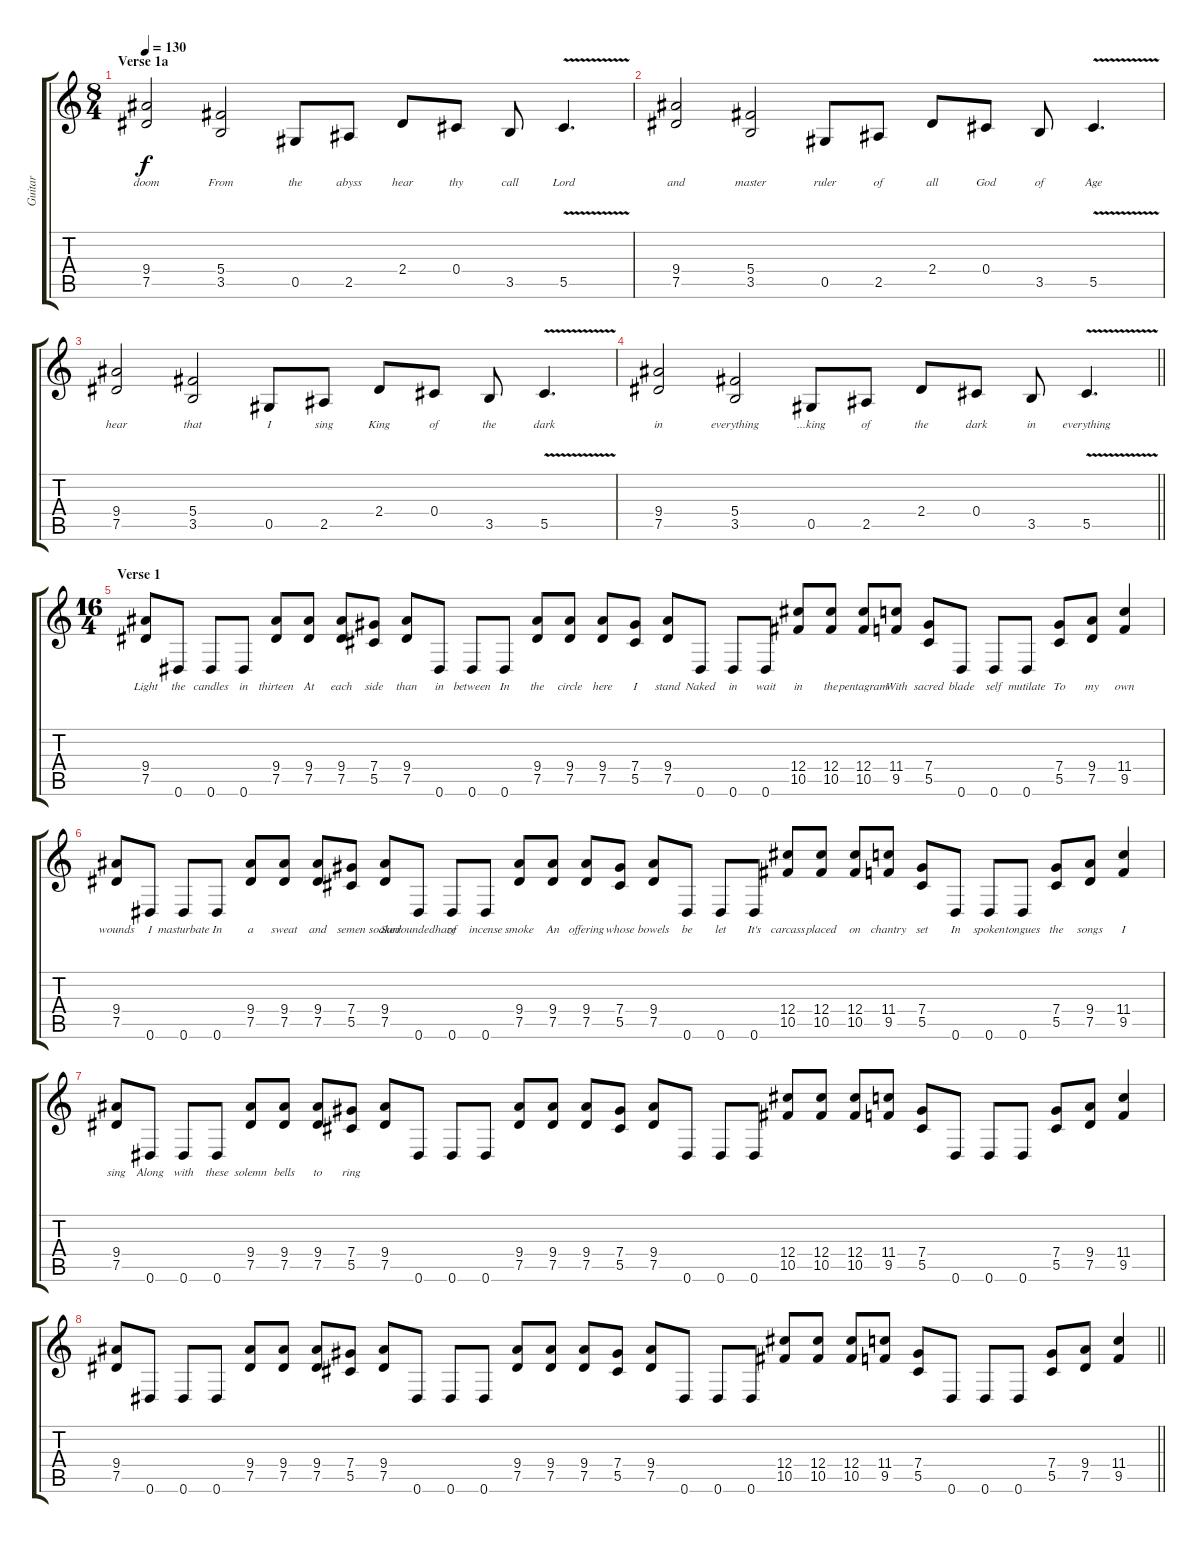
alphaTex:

\track ("Guitar" "Guitar") {instrument distortionguitar}
\staff {score tabs}
\tuning (Eb4 Bb3 Gb3 Db3 Ab2 Eb2) {hide}
\ts (8 4)
\section ("" "Verse 1a")
\tempo 130
\clef g2
\ks c
(9.4 7.5).2{lyrics (0 "doom") lyrics (1 "") lyrics (2 "") lyrics (3 "") lyrics (4 "") dy f} (5.4 3.5).2{lyrics (0 "From") lyrics (1 "") lyrics (2 "") lyrics (3 "") lyrics (4 "")} 0.5.8{lyrics (0 "the") lyrics (1 "") lyrics (2 "") lyrics (3 "") lyrics (4 "")} 2.5.8{lyrics (0 "abyss") lyrics (1 "") lyrics (2 "") lyrics (3 "") lyrics (4 "")} 2.4.8{lyrics (0 "hear") lyrics (1 "") lyrics (2 "") lyrics (3 "") lyrics (4 "")} 0.4.8{lyrics (0 "thy") lyrics (1 "") lyrics (2 "") lyrics (3 "") lyrics (4 "")} 3.5.8{lyrics (0 "call") lyrics (1 "") lyrics (2 "") lyrics (3 "") lyrics (4 "")} 5.5{v}.4{d lyrics (0 "Lord") lyrics (1 "") lyrics (2 "") lyrics (3 "") lyrics (4 "")} |
(9.4 7.5).2{lyrics (0 "and") lyrics (1 "") lyrics (2 "") lyrics (3 "") lyrics (4 "")} (5.4 3.5).2{lyrics (0 "master") lyrics (1 "") lyrics (2 "") lyrics (3 "") lyrics (4 "")} 0.5.8{lyrics (0 "ruler") lyrics (1 "") lyrics (2 "") lyrics (3 "") lyrics (4 "")} 2.5.8{lyrics (0 "of") lyrics (1 "") lyrics (2 "") lyrics (3 "") lyrics (4 "")} 2.4.8{lyrics (0 "all") lyrics (1 "") lyrics (2 "") lyrics (3 "") lyrics (4 "")} 0.4.8{lyrics (0 "God") lyrics (1 "") lyrics (2 "") lyrics (3 "") lyrics (4 "")} 3.5.8{lyrics (0 "of") lyrics (1 "") lyrics (2 "") lyrics (3 "") lyrics (4 "")} 5.5{v}.4{d lyrics (0 "Age") lyrics (1 "") lyrics (2 "") lyrics (3 "") lyrics (4 "")} |
(9.4 7.5).2{lyrics (0 "hear") lyrics (1 "") lyrics (2 "") lyrics (3 "") lyrics (4 "")} (5.4 3.5).2{lyrics (0 "that") lyrics (1 "") lyrics (2 "") lyrics (3 "") lyrics (4 "")} 0.5.8{lyrics (0 "I") lyrics (1 "") lyrics (2 "") lyrics (3 "") lyrics (4 "")} 2.5.8{lyrics (0 "sing") lyrics (1 "") lyrics (2 "") lyrics (3 "") lyrics (4 "")} 2.4.8{lyrics (0 "King") lyrics (1 "") lyrics (2 "") lyrics (3 "") lyrics (4 "")} 0.4.8{lyrics (0 "of") lyrics (1 "") lyrics (2 "") lyrics (3 "") lyrics (4 "")} 3.5.8{lyrics (0 "the") lyrics (1 "") lyrics (2 "") lyrics (3 "") lyrics (4 "")} 5.5{v}.4{d lyrics (0 "dark") lyrics (1 "") lyrics (2 "") lyrics (3 "") lyrics (4 "")} |
\barLineRight lightlight
(9.4 7.5).2{lyrics (0 "in") lyrics (1 "") lyrics (2 "") lyrics (3 "") lyrics (4 "")} (5.4 3.5).2{lyrics (0 "everything") lyrics (1 "") lyrics (2 "") lyrics (3 "") lyrics (4 "")} 0.5.8{lyrics (0 "...king") lyrics (1 "") lyrics (2 "") lyrics (3 "") lyrics (4 "")} 2.5.8{lyrics (0 "of") lyrics (1 "") lyrics (2 "") lyrics (3 "") lyrics (4 "")} 2.4.8{lyrics (0 "the") lyrics (1 "") lyrics (2 "") lyrics (3 "") lyrics (4 "")} 0.4.8{lyrics (0 "dark") lyrics (1 "") lyrics (2 "") lyrics (3 "") lyrics (4 "")} 3.5.8{lyrics (0 "in") lyrics (1 "") lyrics (2 "") lyrics (3 "") lyrics (4 "")} 5.5{v}.4{d lyrics (0 "everything") lyrics (1 "") lyrics (2 "") lyrics (3 "") lyrics (4 "")} |
\ts (16 4)
\section ("" "Verse 1")
(9.4 7.5).8{lyrics (0 "Light") lyrics (1 "") lyrics (2 "") lyrics (3 "") lyrics (4 "")} 0.6.8{lyrics (0 "the") lyrics (1 "") lyrics (2 "") lyrics (3 "") lyrics (4 "")} 0.6.8{lyrics (0 "candles") lyrics (1 "") lyrics (2 "") lyrics (3 "") lyrics (4 "")} 0.6.8{lyrics (0 "in") lyrics (1 "") lyrics (2 "") lyrics (3 "") lyrics (4 "")} (9.4 7.5).8{lyrics (0 "thirteen") lyrics (1 "") lyrics (2 "") lyrics (3 "") lyrics (4 "")} (9.4 7.5).8{lyrics (0 "At") lyrics (1 "") lyrics (2 "") lyrics (3 "") lyrics (4 "")} (9.4 7.5).8{lyrics (0 "each") lyrics (1 "") lyrics (2 "") lyrics (3 "") lyrics (4 "")} (7.4 5.5).8{lyrics (0 "side") lyrics (1 "") lyrics (2 "") lyrics (3 "") lyrics (4 "")} (9.4 7.5).8{lyrics (0 "than") lyrics (1 "") lyrics (2 "") lyrics (3 "") lyrics (4 "")} 0.6.8{lyrics (0 "in") lyrics (1 "") lyrics (2 "") lyrics (3 "") lyrics (4 "")} 0.6.8{lyrics (0 "between") lyrics (1 "") lyrics (2 "") lyrics (3 "") lyrics (4 "")} 0.6.8{lyrics (0 "In") lyrics (1 "") lyrics (2 "") lyrics (3 "") lyrics (4 "")} (9.4 7.5).8{lyrics (0 "the") lyrics (1 "") lyrics (2 "") lyrics (3 "") lyrics (4 "")} (9.4 7.5).8{lyrics (0 "circle") lyrics (1 "") lyrics (2 "") lyrics (3 "") lyrics (4 "")} (9.4 7.5).8{lyrics (0 "here") lyrics (1 "") lyrics (2 "") lyrics (3 "") lyrics (4 "")} (7.4 5.5).8{lyrics (0 "I") lyrics (1 "") lyrics (2 "") lyrics (3 "") lyrics (4 "")} (9.4 7.5).8{lyrics (0 "stand") lyrics (1 "") lyrics (2 "") lyrics (3 "") lyrics (4 "")} 0.6.8{lyrics (0 "Naked") lyrics (1 "") lyrics (2 "") lyrics (3 "") lyrics (4 "")} 0.6.8{lyrics (0 "in") lyrics (1 "") lyrics (2 "") lyrics (3 "") lyrics (4 "")} 0.6.8{lyrics (0 "wait") lyrics (1 "") lyrics (2 "") lyrics (3 "") lyrics (4 "")} (12.4 10.5).8{lyrics (0 "in") lyrics (1 "") lyrics (2 "") lyrics (3 "") lyrics (4 "")} (12.4 10.5).8{lyrics (0 "the") lyrics (1 "") lyrics (2 "") lyrics (3 "") lyrics (4 "")} (12.4 10.5).8{lyrics (0 "pentagram") lyrics (1 "") lyrics (2 "") lyrics (3 "") lyrics (4 "")} (11.4 9.5).8{lyrics (0 "With") lyrics (1 "") lyrics (2 "") lyrics (3 "") lyrics (4 "")} (7.4 5.5).8{lyrics (0 "sacred") lyrics (1 "") lyrics (2 "") lyrics (3 "") lyrics (4 "")} 0.6.8{lyrics (0 "blade") lyrics (1 "") lyrics (2 "") lyrics (3 "") lyrics (4 "")} 0.6.8{lyrics (0 "self") lyrics (1 "") lyrics (2 "") lyrics (3 "") lyrics (4 "")} 0.6.8{lyrics (0 "mutilate") lyrics (1 "") lyrics (2 "") lyrics (3 "") lyrics (4 "")} (7.4 5.5).8{lyrics (0 "To") lyrics (1 "") lyrics (2 "") lyrics (3 "") lyrics (4 "")} (9.4 7.5).8{lyrics (0 "my") lyrics (1 "") lyrics (2 "") lyrics (3 "") lyrics (4 "")} (11.4 9.5).4{lyrics (0 "own") lyrics (1 "") lyrics (2 "") lyrics (3 "") lyrics (4 "")} |
(9.4 7.5).8{lyrics (0 "wounds") lyrics (1 "") lyrics (2 "") lyrics (3 "") lyrics (4 "")} 0.6.8{lyrics (0 "I") lyrics (1 "") lyrics (2 "") lyrics (3 "") lyrics (4 "")} 0.6.8{lyrics (0 "masturbate") lyrics (1 "") lyrics (2 "") lyrics (3 "") lyrics (4 "")} 0.6.8{lyrics (0 "In") lyrics (1 "") lyrics (2 "") lyrics (3 "") lyrics (4 "")} (9.4 7.5).8{lyrics (0 "a") lyrics (1 "") lyrics (2 "") lyrics (3 "") lyrics (4 "")} (9.4 7.5).8{lyrics (0 "sweat") lyrics (1 "") lyrics (2 "") lyrics (3 "") lyrics (4 "")} (9.4 7.5).8{lyrics (0 "and") lyrics (1 "") lyrics (2 "") lyrics (3 "") lyrics (4 "")} (7.4 5.5).8{lyrics (0 "semen") lyrics (1 "") lyrics (2 "") lyrics (3 "") lyrics (4 "")} (9.4 7.5).8{lyrics (0 "soaked") lyrics (1 "") lyrics (2 "") lyrics (3 "") lyrics (4 "")} 0.6.8{lyrics (0 "Surroundedhaze") lyrics (1 "") lyrics (2 "") lyrics (3 "") lyrics (4 "")} 0.6.8{lyrics (0 "of") lyrics (1 "") lyrics (2 "") lyrics (3 "") lyrics (4 "")} 0.6.8{lyrics (0 "incense") lyrics (1 "") lyrics (2 "") lyrics (3 "") lyrics (4 "")} (9.4 7.5).8{lyrics (0 "smoke") lyrics (1 "") lyrics (2 "") lyrics (3 "") lyrics (4 "")} (9.4 7.5).8{lyrics (0 "An") lyrics (1 "") lyrics (2 "") lyrics (3 "") lyrics (4 "")} (9.4 7.5).8{lyrics (0 "offering") lyrics (1 "") lyrics (2 "") lyrics (3 "") lyrics (4 "")} (7.4 5.5).8{lyrics (0 "whose") lyrics (1 "") lyrics (2 "") lyrics (3 "") lyrics (4 "")} (9.4 7.5).8{lyrics (0 "bowels") lyrics (1 "") lyrics (2 "") lyrics (3 "") lyrics (4 "")} 0.6.8{lyrics (0 "be") lyrics (1 "") lyrics (2 "") lyrics (3 "") lyrics (4 "")} 0.6.8{lyrics (0 "let") lyrics (1 "") lyrics (2 "") lyrics (3 "") lyrics (4 "")} 0.6.8{lyrics (0 "It's") lyrics (1 "") lyrics (2 "") lyrics (3 "") lyrics (4 "")} (12.4 10.5).8{lyrics (0 "carcass") lyrics (1 "") lyrics (2 "") lyrics (3 "") lyrics (4 "")} (12.4 10.5).8{lyrics (0 "placed") lyrics (1 "") lyrics (2 "") lyrics (3 "") lyrics (4 "")} (12.4 10.5).8{lyrics (0 "on") lyrics (1 "") lyrics (2 "") lyrics (3 "") lyrics (4 "")} (11.4 9.5).8{lyrics (0 "chantry") lyrics (1 "") lyrics (2 "") lyrics (3 "") lyrics (4 "")} (7.4 5.5).8{lyrics (0 "set") lyrics (1 "") lyrics (2 "") lyrics (3 "") lyrics (4 "")} 0.6.8{lyrics (0 "In") lyrics (1 "") lyrics (2 "") lyrics (3 "") lyrics (4 "")} 0.6.8{lyrics (0 "spoken") lyrics (1 "") lyrics (2 "") lyrics (3 "") lyrics (4 "")} 0.6.8{lyrics (0 "tongues") lyrics (1 "") lyrics (2 "") lyrics (3 "") lyrics (4 "")} (7.4 5.5).8{lyrics (0 "the") lyrics (1 "") lyrics (2 "") lyrics (3 "") lyrics (4 "")} (9.4 7.5).8{lyrics (0 "songs") lyrics (1 "") lyrics (2 "") lyrics (3 "") lyrics (4 "")} (11.4 9.5).4{lyrics (0 "I") lyrics (1 "") lyrics (2 "") lyrics (3 "") lyrics (4 "")} |
(9.4 7.5).8{lyrics (0 "sing") lyrics (1 "") lyrics (2 "") lyrics (3 "") lyrics (4 "")} 0.6.8{lyrics (0 "Along") lyrics (1 "") lyrics (2 "") lyrics (3 "") lyrics (4 "")} 0.6.8{lyrics (0 "with") lyrics (1 "") lyrics (2 "") lyrics (3 "") lyrics (4 "")} 0.6.8{lyrics (0 "these") lyrics (1 "") lyrics (2 "") lyrics (3 "") lyrics (4 "")} (9.4 7.5).8{lyrics (0 "solemn") lyrics (1 "") lyrics (2 "") lyrics (3 "") lyrics (4 "")} (9.4 7.5).8{lyrics (0 "bells") lyrics (1 "") lyrics (2 "") lyrics (3 "") lyrics (4 "")} (9.4 7.5).8{lyrics (0 "to") lyrics (1 "") lyrics (2 "") lyrics (3 "") lyrics (4 "")} (7.4 5.5).8{lyrics (0 "ring") lyrics (1 "") lyrics (2 "") lyrics (3 "") lyrics (4 "")} (9.4 7.5).8 0.6.8 0.6.8 0.6.8 (9.4 7.5).8 (9.4 7.5).8 (9.4 7.5).8 (7.4 5.5).8 (9.4 7.5).8 0.6.8 0.6.8 0.6.8 (12.4 10.5).8 (12.4 10.5).8 (12.4 10.5).8 (11.4 9.5).8 (7.4 5.5).8 0.6.8 0.6.8 0.6.8 (7.4 5.5).8 (9.4 7.5).8 (11.4 9.5).4 |
\barLineRight lightlight
(9.4 7.5).8 0.6.8 0.6.8 0.6.8 (9.4 7.5).8 (9.4 7.5).8 (9.4 7.5).8 (7.4 5.5).8 (9.4 7.5).8 0.6.8 0.6.8 0.6.8 (9.4 7.5).8 (9.4 7.5).8 (9.4 7.5).8 (7.4 5.5).8 (9.4 7.5).8 0.6.8 0.6.8 0.6.8 (12.4 10.5).8 (12.4 10.5).8 (12.4 10.5).8 (11.4 9.5).8 (7.4 5.5).8 0.6.8 0.6.8 0.6.8 (7.4 5.5).8 (9.4 7.5).8 (11.4 9.5).4
